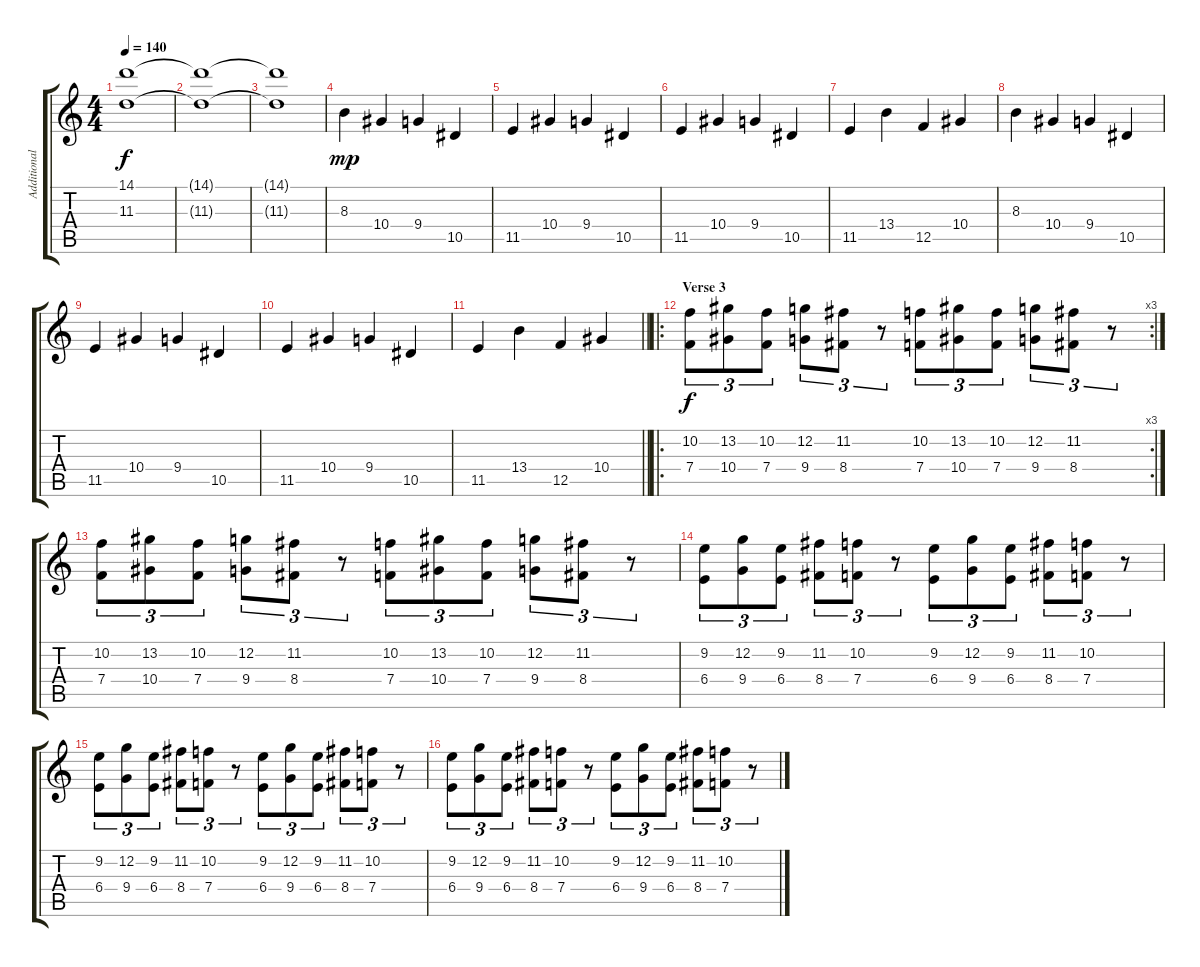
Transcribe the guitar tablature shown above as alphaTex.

\track ("Additional guitar 2/strings" "Additional") {instrument overdrivenguitar}
\staff {score tabs}
\tuning (C4 G3 Eb3 Bb2 F2 C2) {hide}
\ts (4 4)
\tempo 140
\clef g2
\ks c
(14.1 11.3).1{dy f} |
(14.1{t} 11.3{t}).1 |
(14.1{t} 11.3{t}).1 |
8.3.4{dy mp instrument overdrivenguitar} 10.4.4 9.4.4 10.5.4 |
11.5.4 10.4.4 9.4.4 10.5.4 |
11.5.4 10.4.4 9.4.4 10.5.4 |
11.5.4 13.4.4 12.5.4 10.4.4 |
8.3.4{instrument overdrivenguitar} 10.4.4 9.4.4 10.5.4 |
11.5.4 10.4.4 9.4.4 10.5.4 |
11.5.4 10.4.4 9.4.4 10.5.4 |
\barLineRight lightlight
11.5.4 13.4.4 12.5.4 10.4.4 |
\ro
\rc 3
\section ("" "Verse 3")
(10.2 7.4).8{tu (3 2) dy f instrument stringensemble1} (13.2 10.4).8{tu (3 2)} (10.2 7.4).8{tu (3 2)} (12.2 9.4).8{tu (3 2)} (11.2 8.4).8{tu (3 2)} r.8{tu (3 2)} (10.2 7.4).8{tu (3 2)} (13.2 10.4).8{tu (3 2)} (10.2 7.4).8{tu (3 2)} (12.2 9.4).8{tu (3 2)} (11.2 8.4).8{tu (3 2)} r.8{tu (3 2)} |
(10.2 7.4).8{tu (3 2) instrument stringensemble1} (13.2 10.4).8{tu (3 2)} (10.2 7.4).8{tu (3 2)} (12.2 9.4).8{tu (3 2)} (11.2 8.4).8{tu (3 2)} r.8{tu (3 2)} (10.2 7.4).8{tu (3 2)} (13.2 10.4).8{tu (3 2)} (10.2 7.4).8{tu (3 2)} (12.2 9.4).8{tu (3 2)} (11.2 8.4).8{tu (3 2)} r.8{tu (3 2)} |
(9.2 6.4).8{tu (3 2)} (12.2 9.4).8{tu (3 2)} (9.2 6.4).8{tu (3 2)} (11.2 8.4).8{tu (3 2)} (10.2 7.4).8{tu (3 2)} r.8{tu (3 2)} (9.2 6.4).8{tu (3 2)} (12.2 9.4).8{tu (3 2)} (9.2 6.4).8{tu (3 2)} (11.2 8.4).8{tu (3 2)} (10.2 7.4).8{tu (3 2)} r.8{tu (3 2)} |
(9.2 6.4).8{tu (3 2)} (12.2 9.4).8{tu (3 2)} (9.2 6.4).8{tu (3 2)} (11.2 8.4).8{tu (3 2)} (10.2 7.4).8{tu (3 2)} r.8{tu (3 2)} (9.2 6.4).8{tu (3 2)} (12.2 9.4).8{tu (3 2)} (9.2 6.4).8{tu (3 2)} (11.2 8.4).8{tu (3 2)} (10.2 7.4).8{tu (3 2)} r.8{tu (3 2)} |
(9.2 6.4).8{tu (3 2)} (12.2 9.4).8{tu (3 2)} (9.2 6.4).8{tu (3 2)} (11.2 8.4).8{tu (3 2)} (10.2 7.4).8{tu (3 2)} r.8{tu (3 2)} (9.2 6.4).8{tu (3 2)} (12.2 9.4).8{tu (3 2)} (9.2 6.4).8{tu (3 2)} (11.2 8.4).8{tu (3 2)} (10.2 7.4).8{tu (3 2)} r.8{tu (3 2)}
